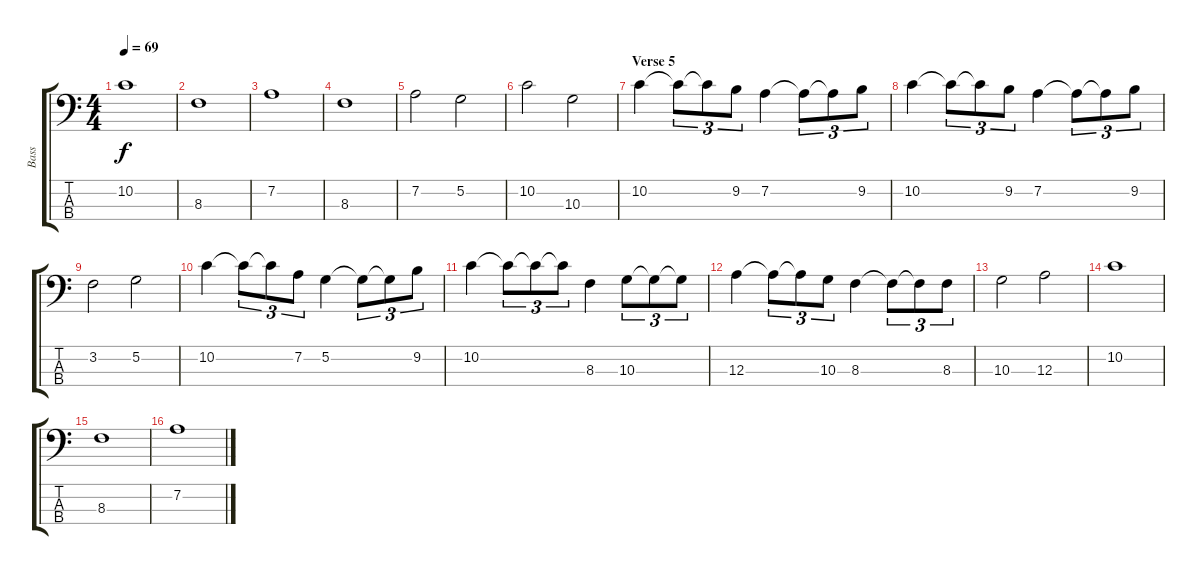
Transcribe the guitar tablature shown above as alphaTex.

\track ("Bass" "Bass") {instrument electricbassfinger}
\staff {score tabs}
\tuning (G2 D2 A1 D1) {hide}
\ts (4 4)
\tempo 69
\clef f4
\ks c
10.2.1{dy f} |
8.3.1 |
7.2.1 |
8.3.1 |
7.2.2 5.2.2 |
10.2.2 10.3.2 |
\section ("" "Verse 5")
10.2.4 10.2{t}.8{tu (3 2)} 10.2{t}.8{tu (3 2)} 9.2.8{tu (3 2)} 7.2.4 7.2{t}.8{tu (3 2)} 7.2{t}.8{tu (3 2)} 9.2.8{tu (3 2)} |
10.2.4 10.2{t}.8{tu (3 2)} 10.2{t}.8{tu (3 2)} 9.2.8{tu (3 2)} 7.2.4 7.2{t}.8{tu (3 2)} 7.2{t}.8{tu (3 2)} 9.2.8{tu (3 2)} |
3.2.2 5.2.2 |
10.2.4 10.2{t}.8{tu (3 2)} 10.2{t}.8{tu (3 2)} 7.2.8{tu (3 2)} 5.2.4 5.2{t}.8{tu (3 2)} 5.2{t}.8{tu (3 2)} 9.2.8{tu (3 2)} |
10.2.4 10.2{t}.8{tu (3 2)} 10.2{t}.8{tu (3 2)} 10.2{t}.8{tu (3 2)} 8.3.4 10.3.8{tu (3 2)} 10.3{t}.8{tu (3 2)} 10.3{t}.8{tu (3 2)} |
12.3.4 12.3{t}.8{tu (3 2)} 12.3{t}.8{tu (3 2)} 10.3.8{tu (3 2)} 8.3.4 8.3{t}.8{tu (3 2)} 8.3{t}.8{tu (3 2)} 8.3.8{tu (3 2)} |
10.3.2 12.3.2 |
10.2.1 |
8.3.1 |
7.2.1
